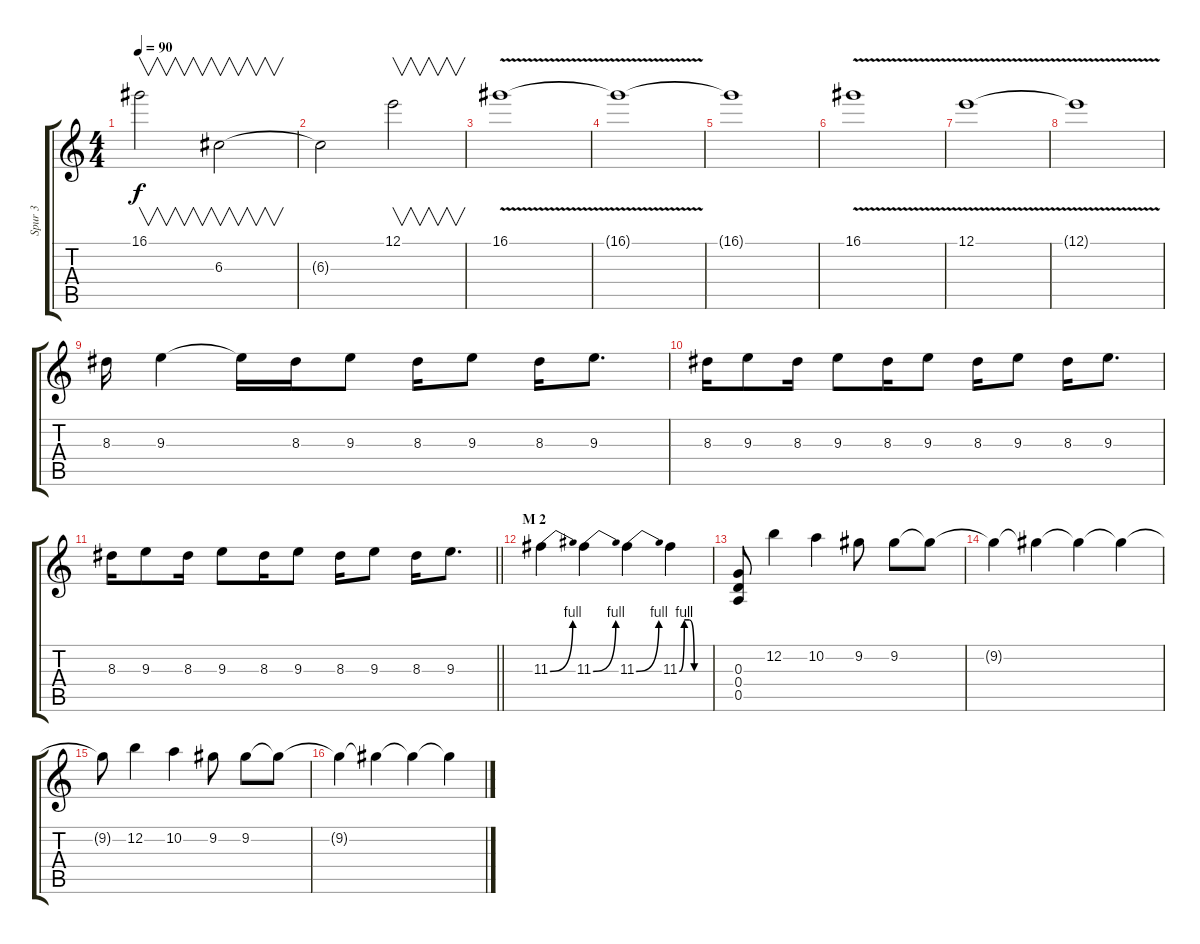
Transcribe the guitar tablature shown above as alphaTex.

\track ("Spur 3" "Spur 3") {instrument overdrivenguitar}
\staff {score tabs}
\tuning (E4 B3 G3 D3 A2 E2) {hide}
\ts (4 4)
\tempo 90
\clef g2
\ks c
16.1{t}.2{v dy f} 6.3.2{v} |
6.3{t}.2 12.1.2{v} |
16.1{v}.1 |
16.1{t}.1 |
16.1{t}.1 |
16.1{v}.1 |
12.1{v}.1 |
12.1{t}.1 |
8.3.16 9.3.4 9.3{t}.16 8.3.16 9.3.8 8.3.16 9.3.8 8.3.16 9.3.8{d} |
8.3.16 9.3.8 8.3.16 9.3.8 8.3.16 9.3.8 8.3.16 9.3.8 8.3.16 9.3.8{d} |
\barLineRight lightlight
8.3.16 9.3.8 8.3.16 9.3.8 8.3.16 9.3.8 8.3.16 9.3.8 8.3.16 9.3.8{d} |
\section ("" "M 2")
11.3{be (bend 0 0 60 4)}.4 11.3{be (bend 0 0 60 4)}.4 11.3{be (bend 0 0 60 4)}.4 11.3{be (custom 0 0 10 4 20 4 30 0 60 0)}.4 |
(0.3 0.4 0.5).8 12.2.4 10.2.4 9.2.8 9.2.8 9.2{t}.8 |
9.2{t}.4 9.2{t}.4 9.2{t}.4 9.2{t}.4 |
9.2{t}.8 12.2.4 10.2.4 9.2.8 9.2.8 9.2{t}.8 |
9.2{t}.4 9.2{t}.4 9.2{t}.4 9.2{t}.4
